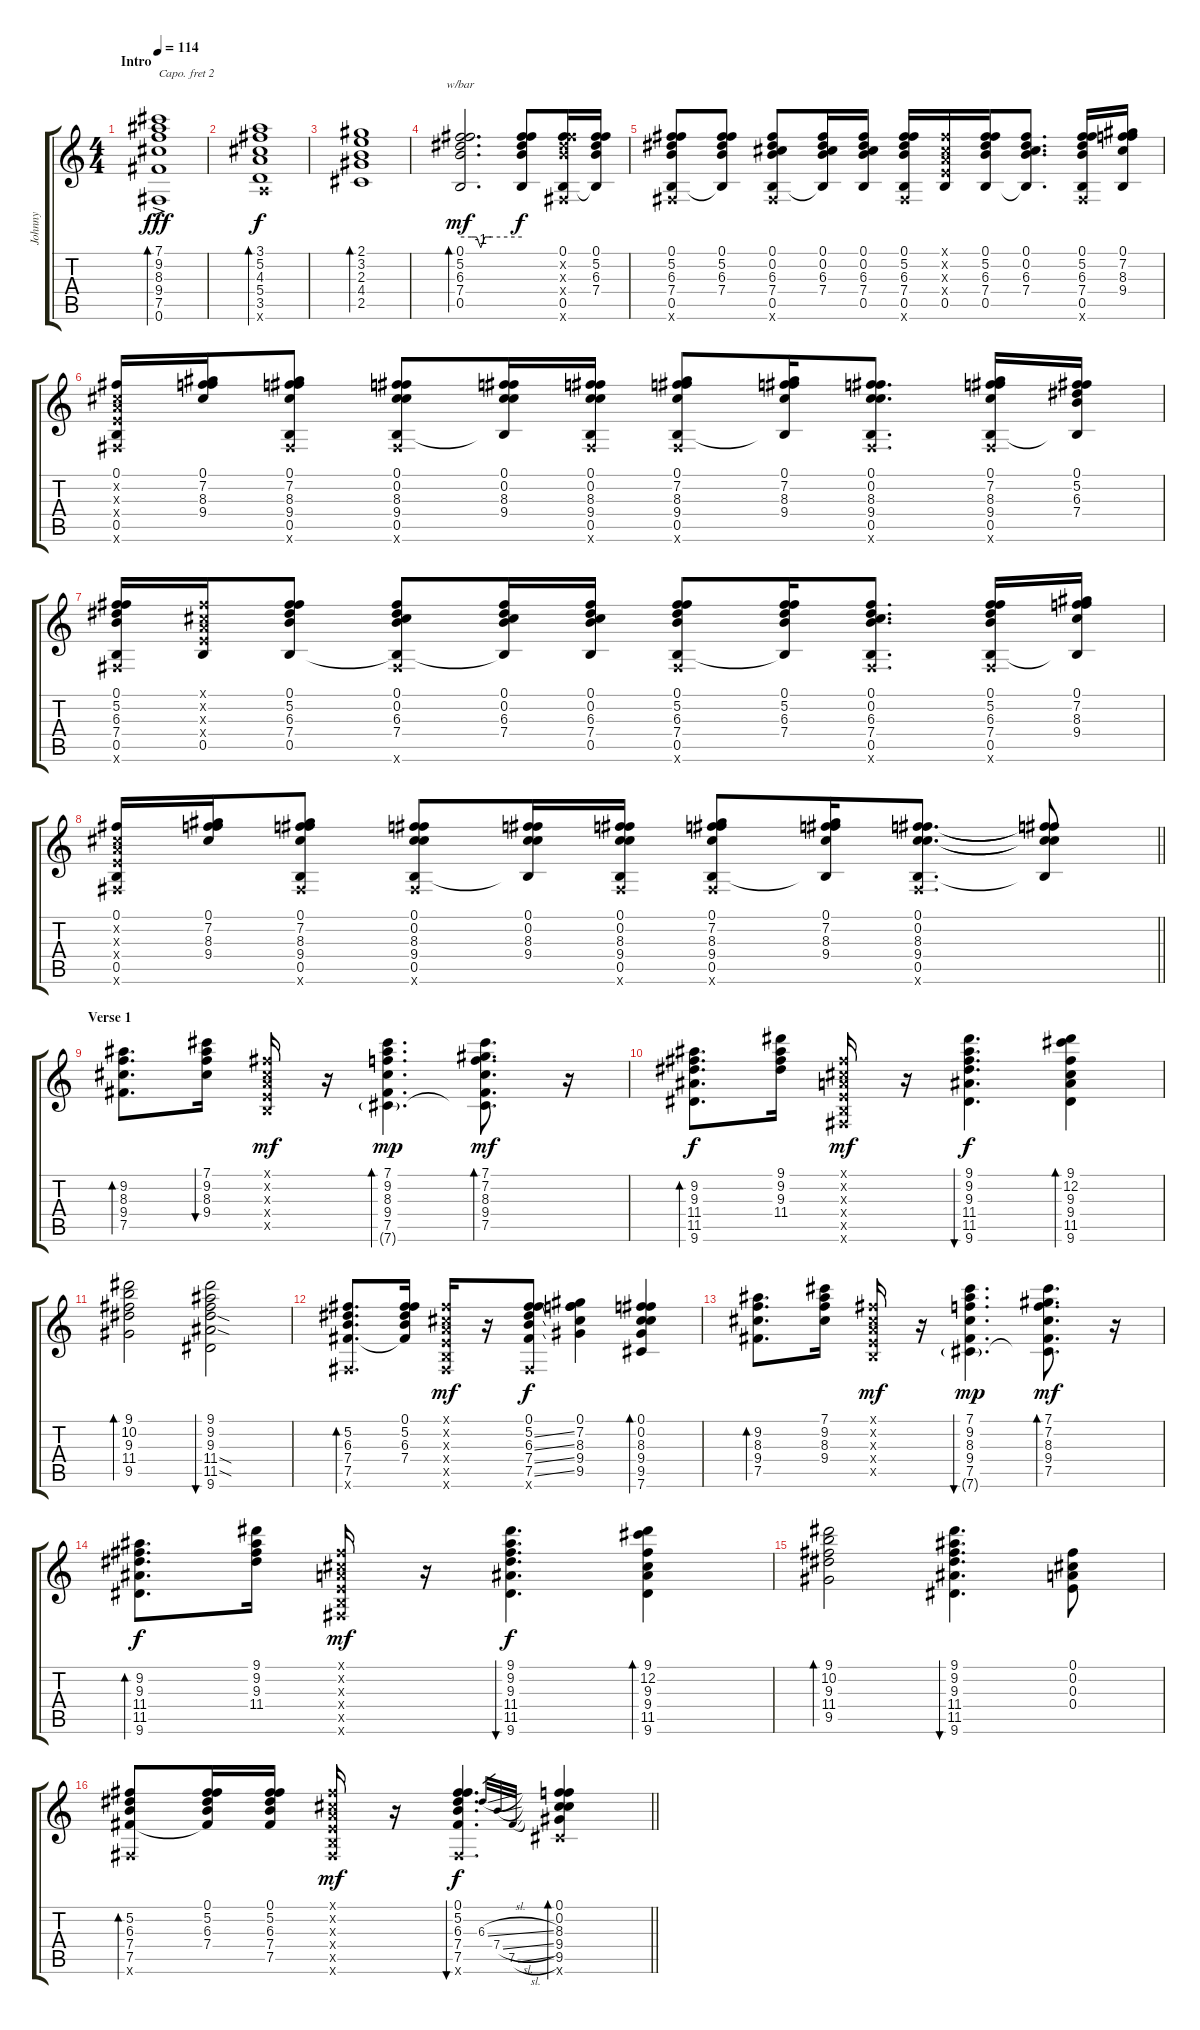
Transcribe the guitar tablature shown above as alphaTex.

\track ("Johnny " "Johnny ") {instrument electricguitarjazz}
\staff {score tabs}
\capo 2
\tuning (E4 B3 G3 D3 A2 E2) {hide}
\ts (4 4)
\section ("" "Intro")
\tempo 114
\clef g2
\ks c
(7.1{ac} 9.2 8.3 9.4 7.5 0.6).1{bd 120 dy fff volume 12 instrument electricguitarjazz} |
(3.1 5.2 4.3 5.4 3.5 3.6{x}).1{bd 240 dy f volume 12} |
(2.1 3.2 2.3 4.4 2.5).1{bd 240} |
(0.1 5.2 6.3 7.4 0.5).2{d tbe (custom default 0 0 11 0 16 0 20 -4 24 0 30 0 60 0) bd 240 dy mf volume 12} (0.1{t} 5.2{t} 6.3{t} 7.4{t} 0.5{t}).8{dy f} (0.1 5.2{x} 6.3{x} 7.4{x} 0.5 0.6{x}).16 (0.1 5.2 6.3 7.4 0.5{t}).16 |
(0.1 5.2 6.3 7.4 0.5 0.6{x}).8 (0.1 5.2 6.3 7.4 0.5{t}).8{balance 8} (0.1 0.2 6.3 7.4 0.5 0.6{x}).8 (0.1 0.2 6.3 7.4 0.5{t}).16 (0.1 0.2 6.3 7.4 0.5).16 (0.1 5.2 6.3 7.4 0.5 0.6{x}).16 (0.1{x} 0.2{x} 0.3{x} 0.4{x} 0.5).16 (0.1 5.2 6.3 7.4 0.5).16 (0.1 0.2 6.3 7.4 0.5{t}).8{d} (0.1 5.2 6.3 7.4 0.5 0.6{x}).16 (0.1 7.2 8.3 9.4 0.5{t}).16 |
(0.1 0.2{x} 0.3{x} 0.4{x} 0.5 0.6{x}).16 (0.1 7.2 8.3 9.4).16 (0.1 7.2 8.3 9.4 0.5 0.6{x}).8 (0.1 0.2 8.3 9.4 0.5 0.6{x}).8 (0.1 0.2 8.3 9.4 0.5{t}).16 (0.1 0.2 8.3 9.4 0.5 0.6{x}).16 (0.1 7.2 8.3 9.4 0.5 0.6{x}).8 (0.1 7.2 8.3 9.4 0.5{t}).16 (0.1 0.2 8.3 9.4 0.5 0.6{x}).8{d} (0.1 7.2 8.3 9.4 0.5 0.6{x}).16 (0.1 5.2 6.3 7.4 0.5{t}).16 |
(0.1 5.2 6.3 7.4 0.5 0.6{x}).16 (0.1{x} 0.2{x} 0.3{x} 0.4{x} 0.5).16 (0.1 5.2 6.3 7.4 0.5).8 (0.1 0.2 6.3 7.4 0.5{t} 0.6{x}).8 (0.1 0.2 6.3 7.4 0.5{t}).16 (0.1 0.2 6.3 7.4 0.5).16 (0.1 5.2 6.3 7.4 0.5 0.6{x}).8 (0.1 5.2 6.3 7.4 0.5{t}).16 (0.1 0.2 6.3 7.4 0.5 0.6{x}).8{d} (0.1 5.2 6.3 7.4 0.5 0.6{x}).16 (0.1 7.2 8.3 9.4 0.5{t}).16 |
\barLineRight lightlight
(0.1 0.2{x} 0.3{x} 0.4{x} 0.5 0.6{x}).16 (0.1 7.2 8.3 9.4).16 (0.1 7.2 8.3 9.4 0.5 0.6{x}).8 (0.1 0.2 8.3 9.4 0.5 0.6{x}).8 (0.1 0.2 8.3 9.4 0.5{t}).16 (0.1 0.2 8.3 9.4 0.5 0.6{x}).16 (0.1 7.2 8.3 9.4 0.5 0.6{x}).8 (0.1 7.2 8.3 9.4 0.5{t}).16 (0.1 0.2 8.3 9.4 0.5 0.6{x}).8{d} (0.1{t} 0.2{t} 8.3{t} 9.4{t} 0.5{t}).8 |
\section ("" "Verse 1")
(9.2 8.3 9.4 7.5).8{d bd 120} (7.1 9.2 8.3 9.4).16{bu 60} (0.1{x} 0.2{x} 0.3{x} 0.4{x} 0.5{x}).16{dy mf} r.16 (7.1 9.2 8.3 9.4 7.5 7.6{g}).4{d bd 60 dy mp} (7.1 7.2 8.3 9.4 7.5 7.6{t}).8{d bd 120 dy mf} r.16 |
(9.2 9.3 11.4 11.5 9.6).8{d bd 60 dy f} (9.1 9.2 9.3 11.4).16 (0.1{x} 0.2{x} 0.3{x} 0.4{x} 0.5{x} 0.6{x}).16{dy mf} r.16 (9.1 9.2 9.3 11.4 11.5 9.6).4{d bu 60 dy f} (9.1 12.2 9.3 9.4 11.5 9.6).4{bd 60} |
(9.1 10.2 9.3 11.4 9.5).2{bd 120} (9.1 9.2 9.3 11.4{sod} 11.5{sod} 9.6).2{bu 120} |
(5.2 6.3 7.4 7.5 0.6{x}).8{d bd 60} (0.1 5.2 6.3 7.4 7.5{t}).16 (0.1{x} 0.2{x} 0.3{x} 0.4{x} 0.5{x} 0.6{x}).16{dy mf} r.16 (0.1 5.2{ss} 6.3{ss} 7.4{ss} 7.5{ss} 0.6{x}).8{dy f} (0.1 7.2 8.3 9.4 9.5).4 (0.1 0.2 8.3 9.4 9.5 7.6).4{bd 60} |
(9.2 8.3 9.4 7.5).8{d bd 120} (7.1 9.2 8.3 9.4).16 (0.1{x} 0.2{x} 0.3{x} 0.4{x} 0.5{x}).16{dy mf} r.16 (7.1 9.2 8.3 9.4 7.5 7.6{g}).4{d bu 60 dy mp} (7.1 7.2 8.3 9.4 7.5 7.6{t}).8{d bd 120 dy mf} r.16 |
(9.2 9.3 11.4 11.5 9.6).8{d bd 60 dy f} (9.1 9.2 9.3 11.4).16 (0.1{x} 0.2{x} 0.3{x} 0.4{x} 0.5{x} 0.6{x}).16{dy mf} r.16 (9.1 9.2 9.3 11.4 11.5 9.6).4{d bu 60 dy f} (9.1 12.2 9.3 9.4 11.5 9.6).4{bd 60} |
(9.1 10.2 9.3 11.4 9.5).2{bd 120} (9.1 9.2 9.3 11.4 11.5 9.6).4{d bu 120} (0.1 0.2 0.3 0.4).8 |
\barLineRight lightlight
(5.2 6.3 7.4 7.5 0.6{x}).8{bd 60} (0.1 5.2 6.3 7.4 7.5{t}).16 (0.1 5.2 6.3 7.4 7.5).16 (0.1{x} 0.2{x} 0.3{x} 0.4{x} 0.5{x} 0.6{x}).16{dy mf} r.16 (0.1 5.2 6.3 7.4 7.5 0.6{x}).4{d bu 60 dy f} 6.3{sl}.32{gr} 7.4{sl}.32{gr} 7.5{sl}.32{gr} (0.1 0.2 8.3 9.4 9.5 7.6{x}).4{bd 60}
